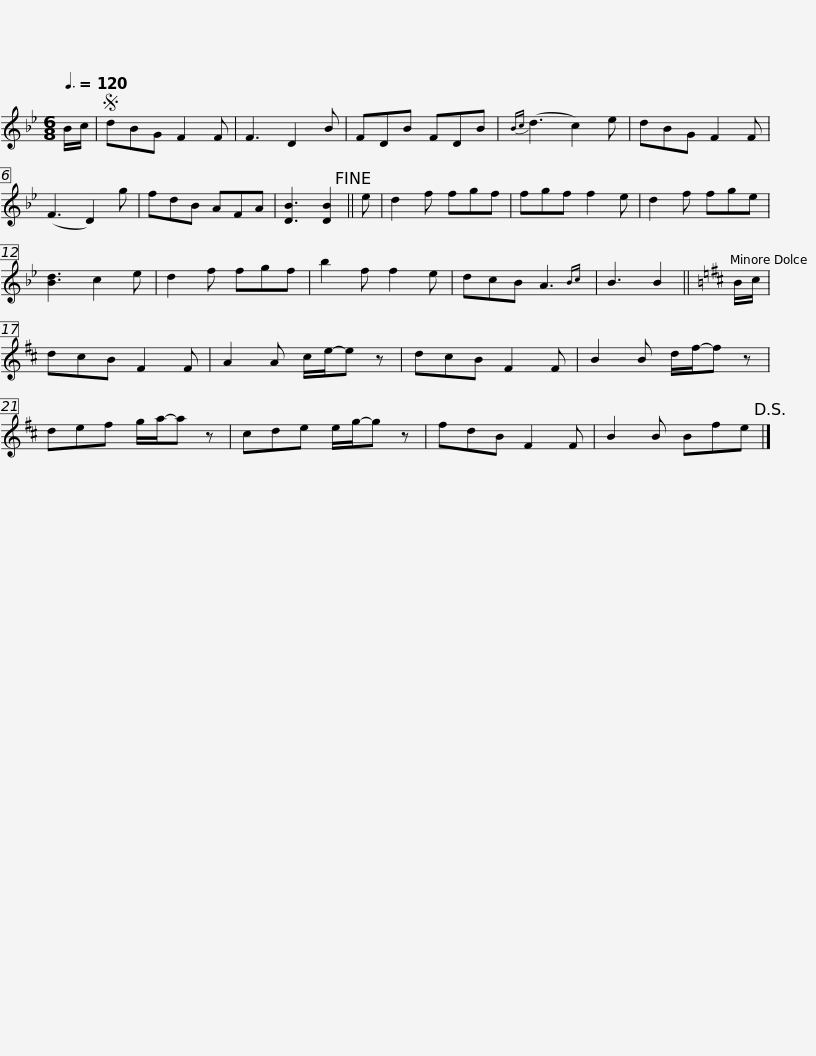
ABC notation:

X:1
L:1/8
Q:3/8=120
M:6/8
I:linebreak $
K:Bb
V:1 treble
V:1
 B/c/ |S dBG F2 F | F3 D2 B | FDB FDB |{Bc} (d3 c2) e | %5
 dBG F2 F | (F3 D2) g | fdB AFA | [DB]3 [DB]2!fine! || e |$ %10
 d2 f fgf | fgf f2 e | d2 f fge | [Bd]3 c2 e | d2 f fgf | %15
 b2 f f2 e | dcB A3{Bc} | B3 B2 ||[K:D] B/c/ |$ dcB F2 F | %20
 A2 A c/e/-e z | dcB F2 F | B2 B d/f/-f z | def g/a/-a z | cde e/g/-g z | %25
 fdB F2 F |$ B2 B Bfe!D.S.! |] %27
